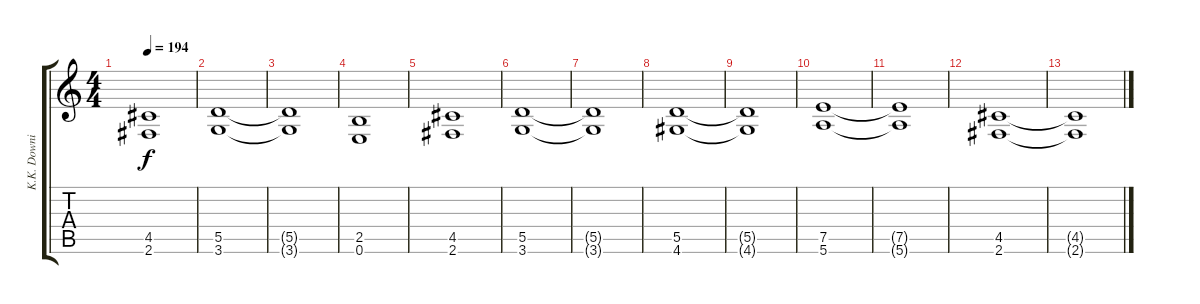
\track ("K.K. Downing" "K.K. Downi") {instrument distortionguitar}
\staff {score tabs}
\tuning (E4 B3 G3 D3 A2 E2) {hide}
\ts (4 4)
\tempo 194
\clef g2
\ks c
(4.5{t} 2.6{t}).1{dy f} |
(5.5 3.6).1 |
(5.5{t} 3.6{t}).1 |
(2.5 0.6).1 |
(4.5 2.6).1 |
(5.5 3.6).1 |
(5.5{t} 3.6{t}).1 |
(5.5 4.6).1 |
(5.5{t} 4.6{t}).1 |
(7.5 5.6).1 |
(7.5{t} 5.6{t}).1 |
(4.5 2.6).1 |
(4.5{t} 2.6{t}).1
